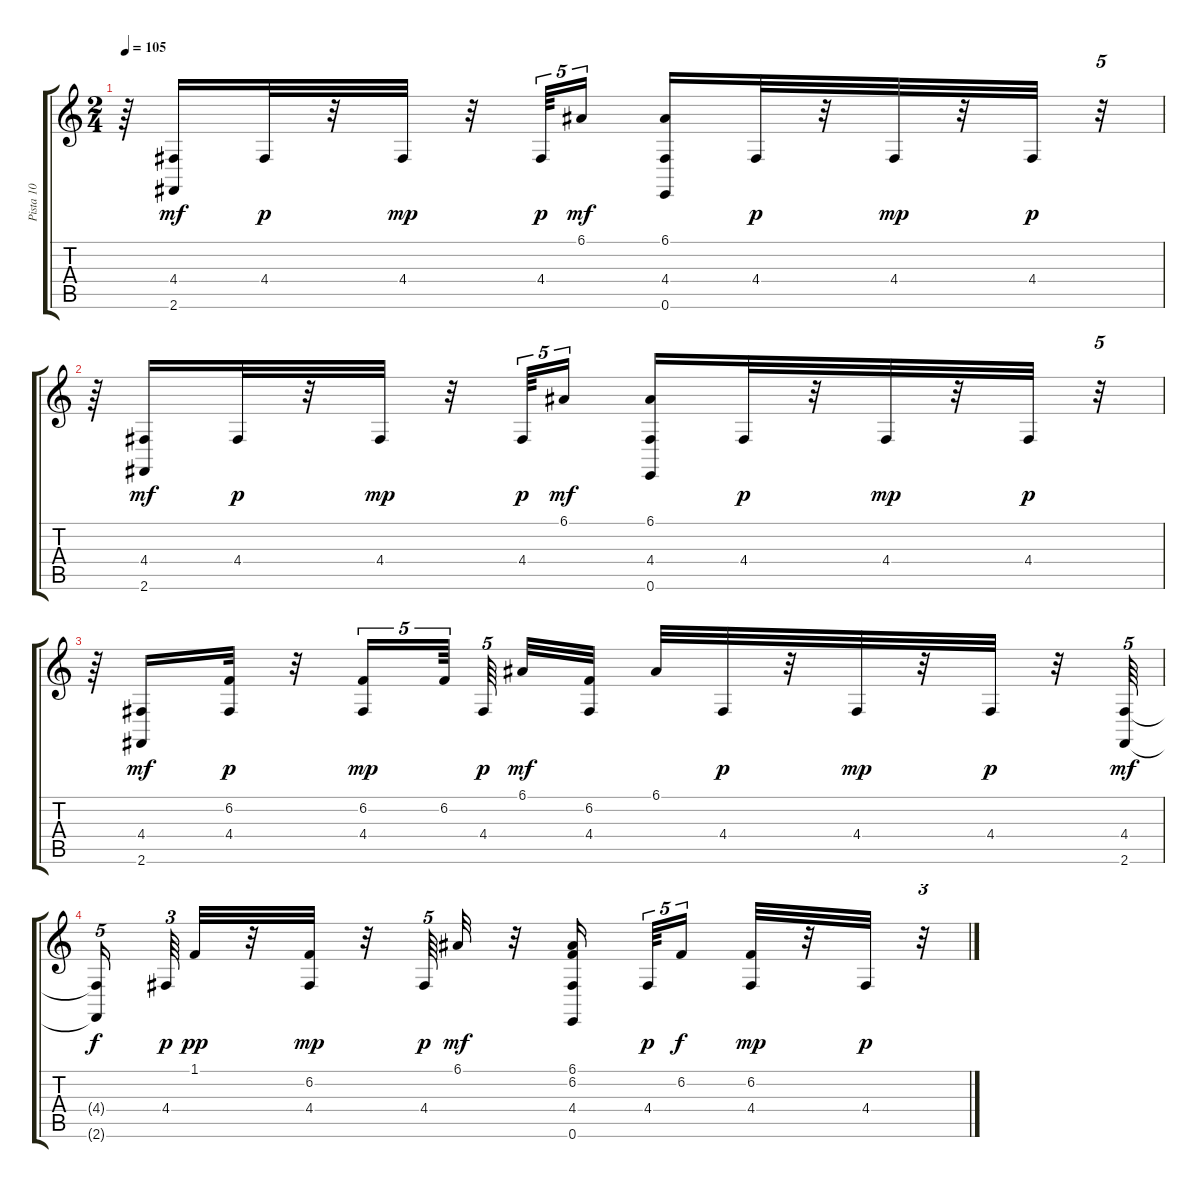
\track ("Pista 10" "Pista 10") {instrument drawbarorgan}
\staff {score tabs}
\tuning (E4 B3 G3 D3 A2 E2) {hide}
\ts (2 4)
\tempo 105
\clef g2
\ks c
r.64{dy p} (4.4 2.6).16{dy mf} 4.4.32{dy p} r.32 4.4.32{dy mp} r.32 4.4.64{tu (5 4) dy p} 6.1.16{tu (5 4) dy mf} (6.1 4.4 0.6).16 4.4.32{dy p} r.32 4.4.32{dy mp} r.32 4.4.32{dy p} r.32{tu (5 4)} |
r.64 (4.4 2.6).16{dy mf} 4.4.32{dy p} r.32 4.4.32{dy mp} r.32 4.4.64{tu (5 4) dy p} 6.1.16{tu (5 4) dy mf} (6.1 4.4 0.6).16 4.4.32{dy p} r.32 4.4.32{dy mp} r.32 4.4.32{dy p} r.32{tu (5 4)} |
r.64 (4.4 2.6).16{dy mf} (6.2 4.4).32{dy p} r.32 (6.2 4.4).16{tu (5 4) dy mp} 6.2.64{tu (5 4) beam splitsecondary} 4.4.64{tu (5 4) dy p beam splitsecondary} 6.1.32{dy mf} (6.2 4.4).32 6.1.32 4.4.32{dy p} r.32 4.4.32{dy mp} r.32 4.4.32{dy p} r.32 (4.4 2.6).64{tu (5 4) dy mf} |
(4.4{t} 2.6{t}).16{tu (5 4) dy f} 4.4.64{tu (3 2) dy p beam splitsecondary} 1.1.32{dy pp} r.32 (6.2 4.4).32{dy mp} r.32 4.4.64{tu (5 4) dy p} 6.1.32{dy mf} r.32 (6.1 6.2 4.4 0.6).16{beam splitsecondary} 4.4.64{tu (5 4) dy p} 6.2.16{tu (5 4) dy f beam splitsecondary} (6.2 4.4).32{dy mp} r.32 4.4.32{dy p} r.32{tu (3 2)}
